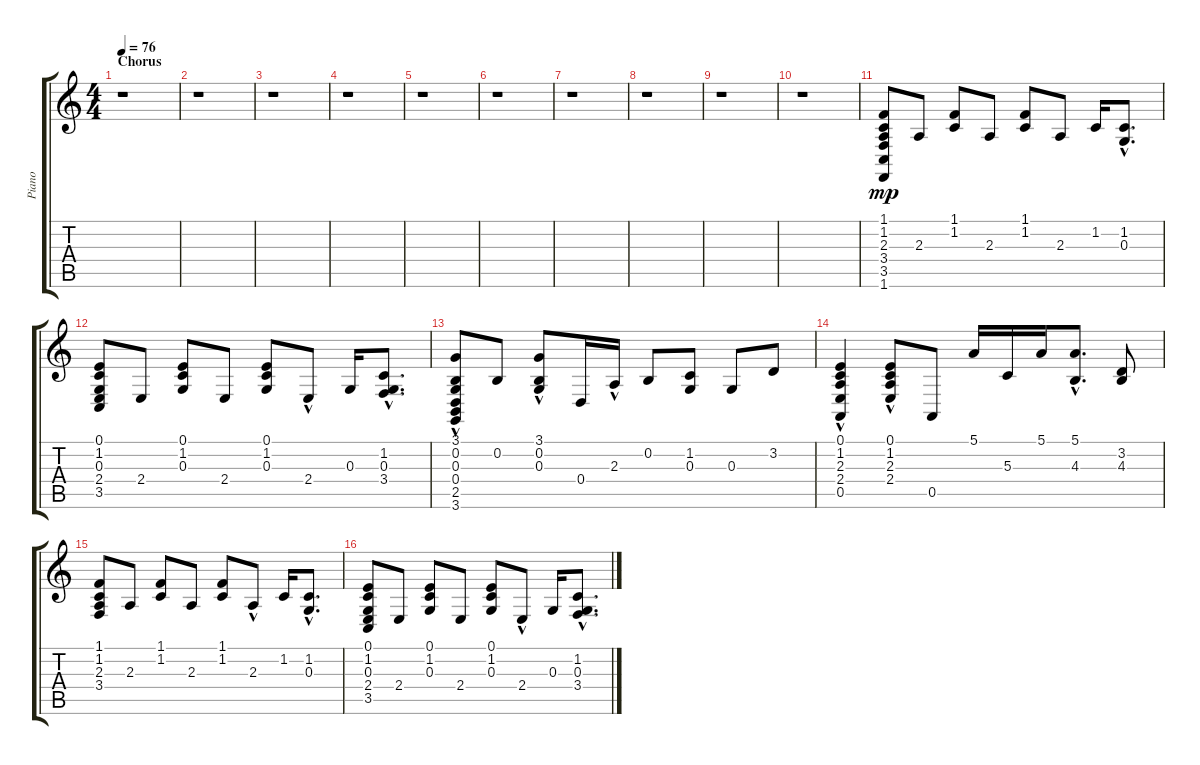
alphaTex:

\track ("Piano" "Piano") {instrument acousticgrandpiano}
\staff {score tabs}
\tuning (E4 B3 G3 D3 A2 E2) {hide}
\ts (4 4)
\section ("" "Chorus")
\tempo 76
\clef g2
\ks c
r.1{dy mp} |
r.1 |
r.1 |
r.1 |
r.1 |
r.1 |
r.1 |
r.1 |
r.1 |
r.1 |
(1.1 1.2 2.3 3.4 3.5 1.6).8 2.3.8 (1.1 1.2).8 2.3.8 (1.1 1.2).8 2.3.8 1.2.16 (1.2{hac} 0.3{hac}).8{d} |
(0.1 1.2 0.3 2.4 3.5).8 2.4.8 (0.1 1.2 0.3).8 2.4.8 (0.1 1.2 0.3).8 2.4{hac}.8 0.3.16 (1.2{hac} 0.3{hac} 3.4{hac}).8{d} |
(3.1 0.2 0.3 0.4{hac} 2.5 3.6).8 0.2.8 (3.1{hac} 0.2 0.3{hac}).8 0.4.16 2.3{hac}.16 0.2.8 (1.2 0.3).8 0.3.8 3.2.8 |
(0.1 1.2 2.3 2.4 0.5{hac}).4 (0.1 1.2 2.3 2.4{hac}).8 0.5.8 5.1.16 5.3.16 5.1.16 (5.1 4.3{hac}).8{d} (3.2 4.3).8 |
(1.1 1.2 2.3 3.4).8 2.3.8 (1.1 1.2).8 2.3.8 (1.1 1.2).8 2.3{hac}.8 1.2.16 (1.2{hac} 0.3{hac}).8{d} |
(0.1 1.2 0.3 2.4 3.5).8 2.4.8 (0.1 1.2 0.3).8 2.4.8 (0.1 1.2 0.3).8 2.4{hac}.8 0.3.16 (1.2{hac} 0.3{hac} 3.4{hac}).8{d}
